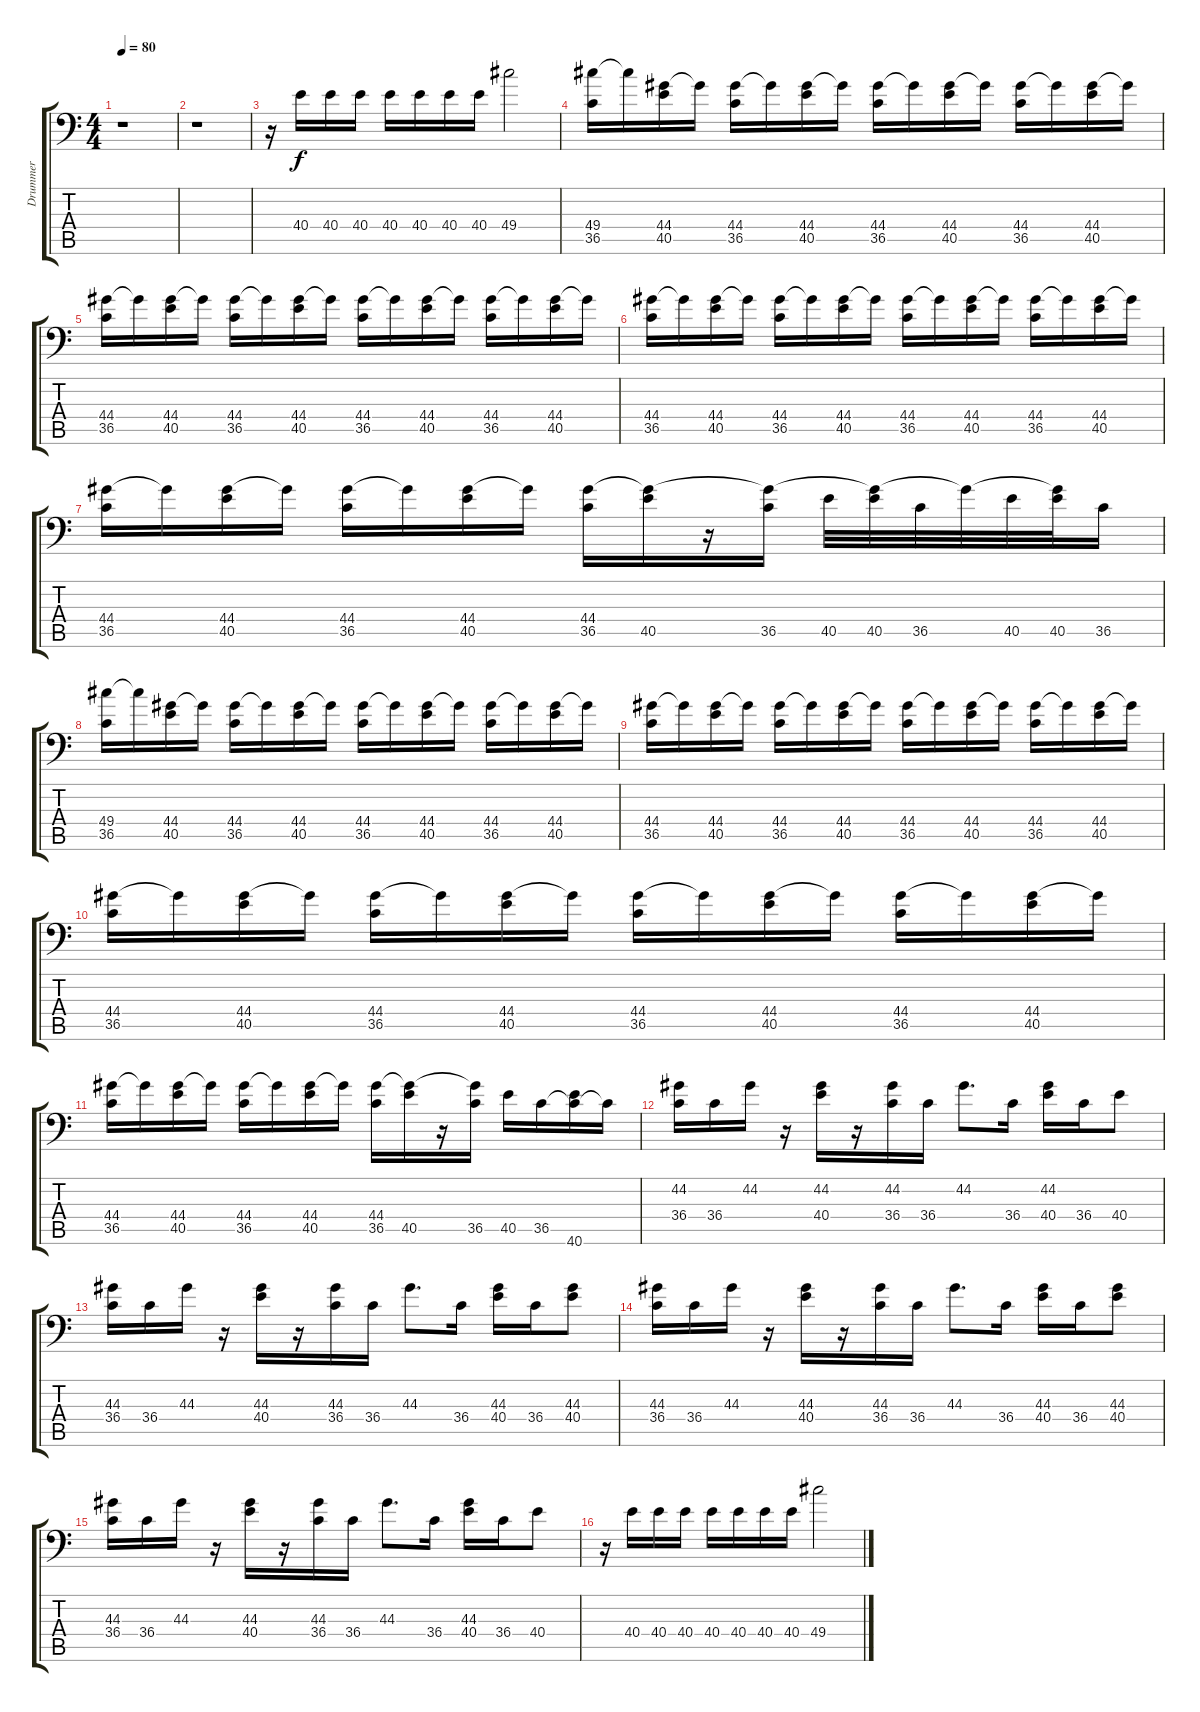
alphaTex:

\track ("Drummer" "Drummer") {instrument acousticgrandpiano}
\staff {score tabs}
\tuning (C-1 C-1 C-1 C-1 C-1 C-1) {hide}
\ts (4 4)
\tempo 80
\clef f4
\ks c
r.1{dy f} |
r.1 |
r.16 40.4.16 40.4.16 40.4.16 40.4.16 40.4.16 40.4.16 40.4.16 49.4.2 |
(49.4 36.5).16 49.4{t}.16 (44.4 40.5).16 44.4{t}.16 (44.4 36.5).16 44.4{t}.16 (44.4 40.5).16 44.4{t}.16 (44.4 36.5).16 44.4{t}.16 (44.4 40.5).16 44.4{t}.16 (44.4 36.5).16 44.4{t}.16 (44.4 40.5).16 44.4{t}.16 |
(44.4 36.5).16 44.4{t}.16 (44.4 40.5).16 44.4{t}.16 (44.4 36.5).16 44.4{t}.16 (44.4 40.5).16 44.4{t}.16 (44.4 36.5).16 44.4{t}.16 (44.4 40.5).16 44.4{t}.16 (44.4 36.5).16 44.4{t}.16 (44.4 40.5).16 44.4{t}.16 |
(44.4 36.5).16 44.4{t}.16 (44.4 40.5).16 44.4{t}.16 (44.4 36.5).16 44.4{t}.16 (44.4 40.5).16 44.4{t}.16 (44.4 36.5).16 44.4{t}.16 (44.4 40.5).16 44.4{t}.16 (44.4 36.5).16 44.4{t}.16 (44.4 40.5).16 44.4{t}.16 |
(44.4 36.5).16 44.4{t}.16 (44.4 40.5).16 44.4{t}.16 (44.4 36.5).16 44.4{t}.16 (44.4 40.5).16 44.4{t}.16 (44.4 36.5).16 (44.4{t} 40.5).16 r.16 (44.4{t} 36.5).16 40.5.32 (44.4{t} 40.5).32 36.5.32 44.4{t}.32 40.5.32 (44.4{t} 40.5).32 36.5.16 |
(49.4 36.5).16 49.4{t}.16 (44.4 40.5).16 44.4{t}.16 (44.4 36.5).16 44.4{t}.16 (44.4 40.5).16 44.4{t}.16 (44.4 36.5).16 44.4{t}.16 (44.4 40.5).16 44.4{t}.16 (44.4 36.5).16 44.4{t}.16 (44.4 40.5).16 44.4{t}.16 |
(44.4 36.5).16 44.4{t}.16 (44.4 40.5).16 44.4{t}.16 (44.4 36.5).16 44.4{t}.16 (44.4 40.5).16 44.4{t}.16 (44.4 36.5).16 44.4{t}.16 (44.4 40.5).16 44.4{t}.16 (44.4 36.5).16 44.4{t}.16 (44.4 40.5).16 44.4{t}.16 |
(44.4 36.5).16 44.4{t}.16 (44.4 40.5).16 44.4{t}.16 (44.4 36.5).16 44.4{t}.16 (44.4 40.5).16 44.4{t}.16 (44.4 36.5).16 44.4{t}.16 (44.4 40.5).16 44.4{t}.16 (44.4 36.5).16 44.4{t}.16 (44.4 40.5).16 44.4{t}.16 |
(44.4 36.5).16 44.4{t}.16 (44.4 40.5).16 44.4{t}.16 (44.4 36.5).16 44.4{t}.16 (44.4 40.5).16 44.4{t}.16 (44.4 36.5).16 (44.4{t} 40.5).16 r.16 (44.4{t} 36.5).16 40.5.16 36.5.16 (36.5{t} 40.6).16 36.5{t}.16 |
(44.2 36.4).16 36.4.16 44.2.16 r.16 (44.2 40.4).16 r.16 (44.2 36.4).16 36.4.16 44.2.8{d} 36.4.16 (44.2 40.4).16 36.4.16 40.4.8 |
(44.3 36.4).16 36.4.16 44.3.16 r.16 (44.3 40.4).16 r.16 (44.3 36.4).16 36.4.16 44.3.8{d} 36.4.16 (44.3 40.4).16 36.4.16 (44.3 40.4).8 |
(44.3 36.4).16 36.4.16 44.3.16 r.16 (44.3 40.4).16 r.16 (44.3 36.4).16 36.4.16 44.3.8{d} 36.4.16 (44.3 40.4).16 36.4.16 (44.3 40.4).8 |
(44.3 36.4).16 36.4.16 44.3.16 r.16 (44.3 40.4).16 r.16 (44.3 36.4).16 36.4.16 44.3.8{d} 36.4.16 (44.3 40.4).16 36.4.16 40.4.8 |
r.16 40.4.16 40.4.16 40.4.16 40.4.16 40.4.16 40.4.16 40.4.16 49.4.2
